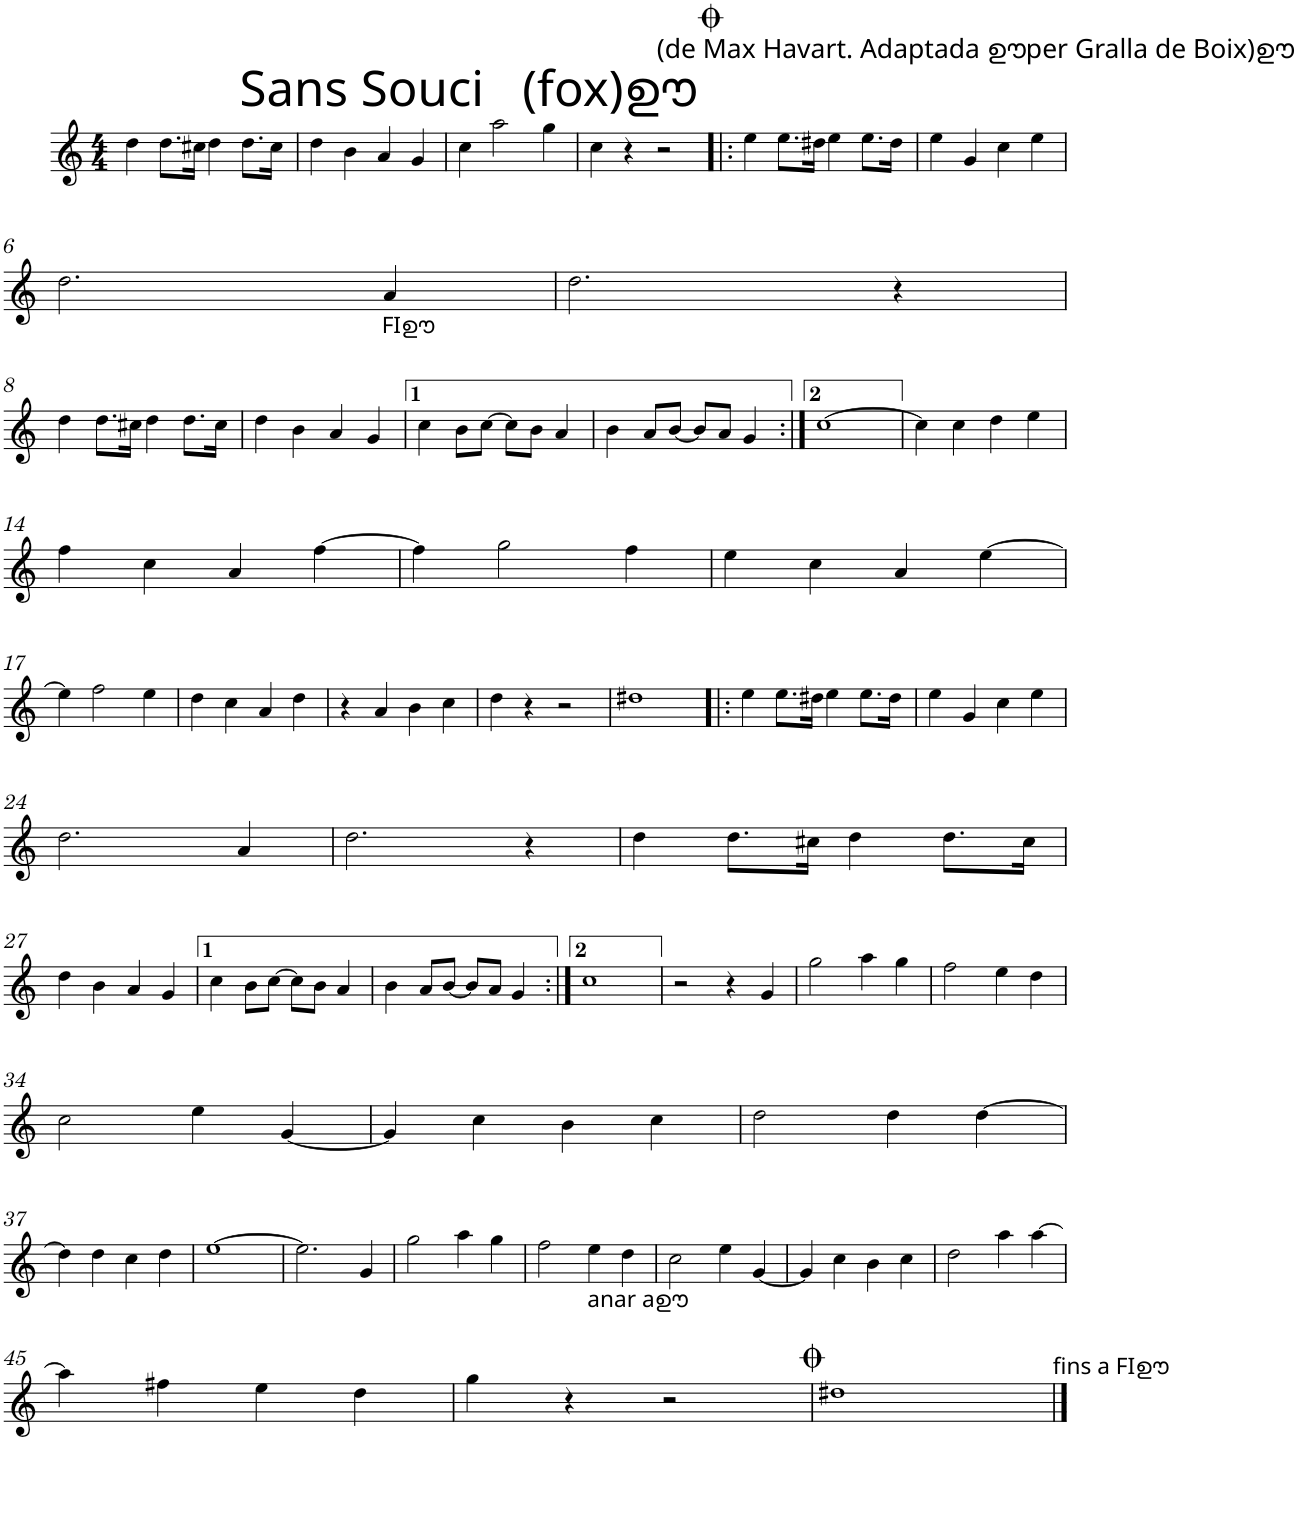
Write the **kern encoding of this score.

**kern
*part1
*staff1
*I"Oboe
*I'Ob
*clefG2
*k[]
*M4/4
=
4dd\
8.dd\L
16cc#X\Jk
4dd\
!LO:TX:a:t=Sans Souci   (fox)ഊ
8.dd\L
16cc#\Jk
=1
4dd\
4b\
4a/
4g/
=2
4cc\
2aa\
4gg\
=3
4cc\
4r
!LO:TX:a:t=(de Max Havart. Adaptada ഊper Gralla de Boix)ഊ
2r
=4!|:
4ee\
8.ee\L
16dd#X\Jk
4ee\
8.ee\L
16dd#\Jk
=5
4ee\
4g/
4cc\
4ee\
!!LO:LB:g=z
=6
2.dd\
!LO:TX:b:t=FIഊ
4a/
=7
2.dd\
4r
!!LO:LB:g=z
=8
4dd\
8.dd\L
16cc#X\Jk
4dd\
8.dd\L
16cc#\Jk
=9
4dd\
4b\
4a/
4g/
=10
4cc\
8b\L
[8cc\J
8cc\L]
8b\J
4a/
=11
4b\
8a/L
[8b/J
8b/L]
8a/J
4g/
=12:|!
[1cc
=13
4cc\]
4cc\
4dd\
4ee\
!!LO:LB:g=z
=14
4ff\
4cc\
4a/
[4ff\
=15
4ff\]
2gg\
4ff\
=16
4ee\
4cc\
4a/
[4ee\
!!LO:LB:g=z
=17
4ee\]
2ff\
4ee\
=18
4dd\
4cc\
4a/
4dd\
=19
4r
4a/
4b\
4cc\
=20
4dd\
4r
2r
=21
1dd#X
=22!|:
4ee\
8.ee\L
16dd#X\Jk
4ee\
8.ee\L
16dd#\Jk
=23
4ee\
4g/
4cc\
4ee\
!!LO:LB:g=z
=24
2.dd\
4a/
=25
2.dd\
4r
=26
4dd\
8.dd\L
16cc#X\Jk
4dd\
8.dd\L
16cc#\Jk
!!LO:LB:g=z
=27
4dd\
4b\
4a/
4g/
=28
4cc\
8b\L
[8cc\J
8cc\L]
8b\J
4a/
=29
4b\
8a/L
[8b/J
8b/L]
8a/J
4g/
=30:|!
1cc
=31
2r
4r
4g/
=32
2gg\
4aa\
4gg\
=33
2ff\
4ee\
4dd\
!!LO:LB:g=z
=34
2cc\
4ee\
[4g/
=35
4g/]
4cc\
4b\
4cc\
=36
2dd\
4dd\
[4dd\
!!LO:LB:g=z
=37
4dd\]
4dd\
4cc\
4dd\
=38
[1ee
=39
2.ee\]
4g/
=40
2gg\
4aa\
4gg\
=41
2ff\
!LO:TX:b:t=anar aഊ
4ee\
4dd\
=42
2cc\
4ee\
[4g/
=43
4g/]
4cc\
4b\
4cc\
=44
2dd\
4aa\
[4aa\
!!LO:LB:g=z
=45
4aa\]
4ff#X\
4ee\
4dd\
=46
4gg\
4r
2r
=47
1dd#X
!LO:TX:a:t=fins a FIഊ
==
*-
